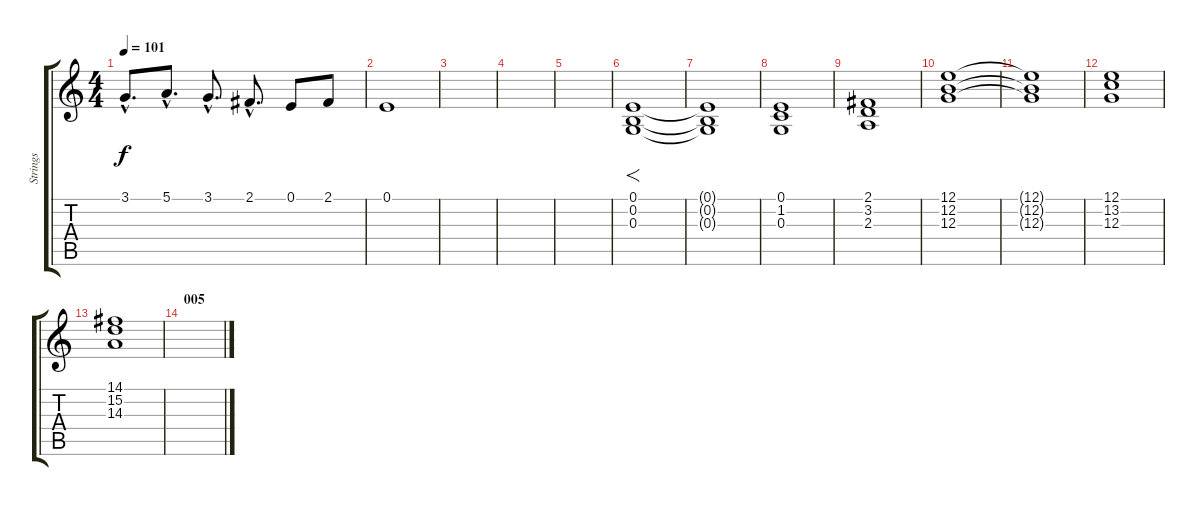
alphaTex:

\track ("Strings" "Strings") {instrument stringensemble1}
\staff {score tabs}
\tuning (E4 B3 G3 D3 A2 E2) {hide}
\ts (4 4)
\tempo 101
\clef g2
\ks c
3.1{hac}.8{d dy f} 5.1{hac}.8{d} 3.1{hac}.8{d} 2.1{hac}.8{d} 0.1.8 2.1.8 |
0.1.1 |
|
|
|
(0.1 0.2 0.3).1{f} |
(0.1{t} 0.2{t} 0.3{t}).1 |
(0.1 1.2 0.3).1 |
(2.1 3.2 2.3).1 |
(12.1 12.2 12.3).1 |
(12.1{t} 12.2{t} 12.3{t}).1 |
(12.1 13.2 12.3).1 |
(14.1 15.2 14.3).1 |
\section ("" "005")
